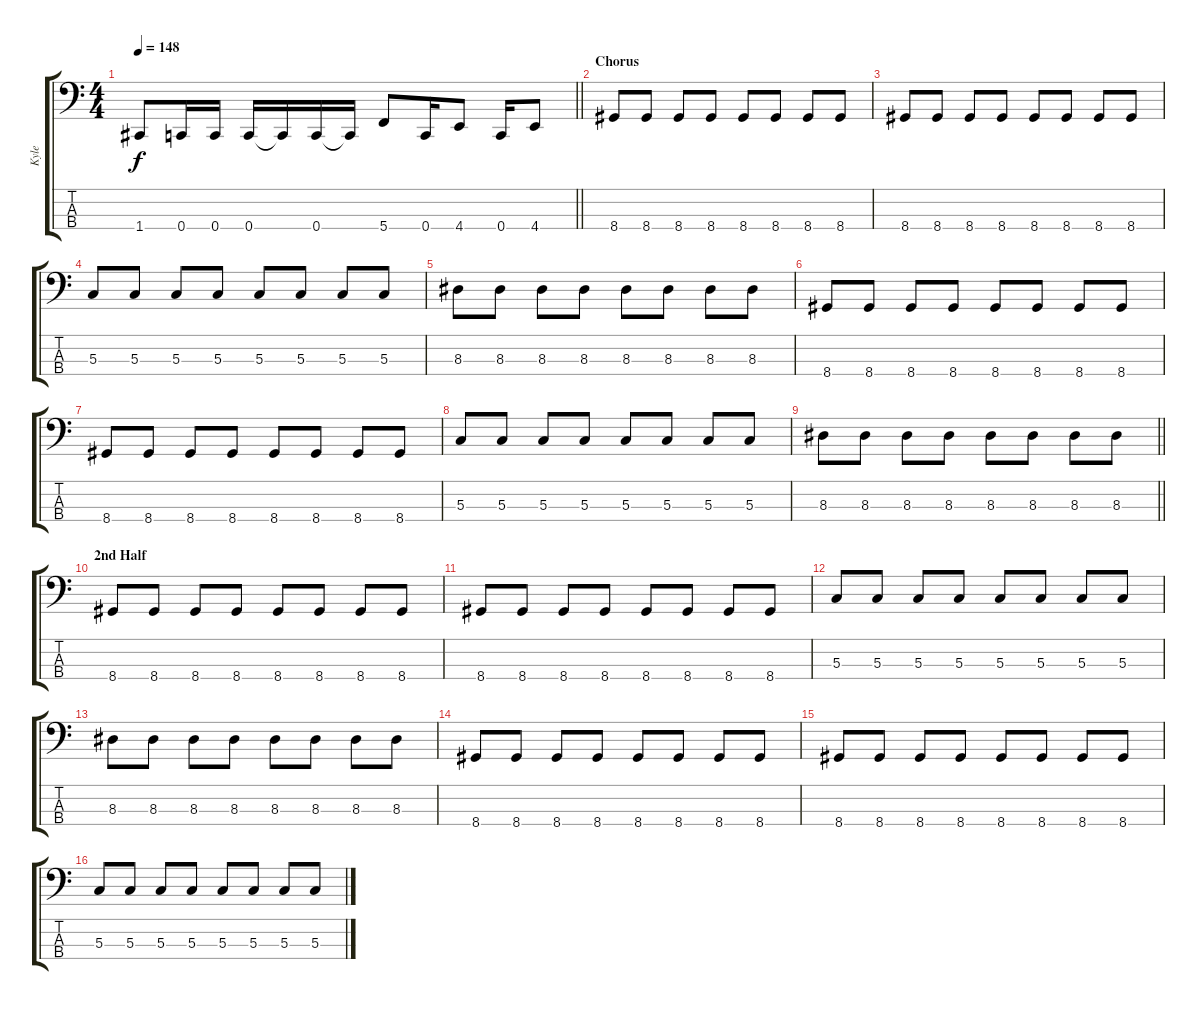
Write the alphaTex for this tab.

\track ("Kyle" "Kyle") {instrument electricbasspick}
\staff {score tabs}
\tuning (F2 C2 G1 C1) {hide}
\ts (4 4)
\tempo 148
\clef f4
\barLineRight lightlight
\ks c
1.4{t}.8{dy f} 0.4.16 0.4.16 0.4.16 0.4{t}.16 0.4.16 0.4{t}.16 5.4.8 0.4.16 4.4.8 0.4.16 4.4.8 |
\section ("" "Chorus")
8.4.8 8.4.8 8.4.8 8.4.8 8.4.8 8.4.8 8.4.8 8.4.8 |
8.4.8 8.4.8 8.4.8 8.4.8 8.4.8 8.4.8 8.4.8 8.4.8 |
5.3.8 5.3.8 5.3.8 5.3.8 5.3.8 5.3.8 5.3.8 5.3.8 |
8.3.8 8.3.8 8.3.8 8.3.8 8.3.8 8.3.8 8.3.8 8.3.8 |
8.4.8 8.4.8 8.4.8 8.4.8 8.4.8 8.4.8 8.4.8 8.4.8 |
8.4.8 8.4.8 8.4.8 8.4.8 8.4.8 8.4.8 8.4.8 8.4.8 |
5.3.8 5.3.8 5.3.8 5.3.8 5.3.8 5.3.8 5.3.8 5.3.8 |
\barLineRight lightlight
8.3.8 8.3.8 8.3.8 8.3.8 8.3.8 8.3.8 8.3.8 8.3.8 |
\section ("" "2nd Half")
8.4.8 8.4.8 8.4.8 8.4.8 8.4.8 8.4.8 8.4.8 8.4.8 |
8.4.8 8.4.8 8.4.8 8.4.8 8.4.8 8.4.8 8.4.8 8.4.8 |
5.3.8 5.3.8 5.3.8 5.3.8 5.3.8 5.3.8 5.3.8 5.3.8 |
8.3.8 8.3.8 8.3.8 8.3.8 8.3.8 8.3.8 8.3.8 8.3.8 |
8.4.8 8.4.8 8.4.8 8.4.8 8.4.8 8.4.8 8.4.8 8.4.8 |
8.4.8 8.4.8 8.4.8 8.4.8 8.4.8 8.4.8 8.4.8 8.4.8 |
5.3.8 5.3.8 5.3.8 5.3.8 5.3.8 5.3.8 5.3.8 5.3.8
